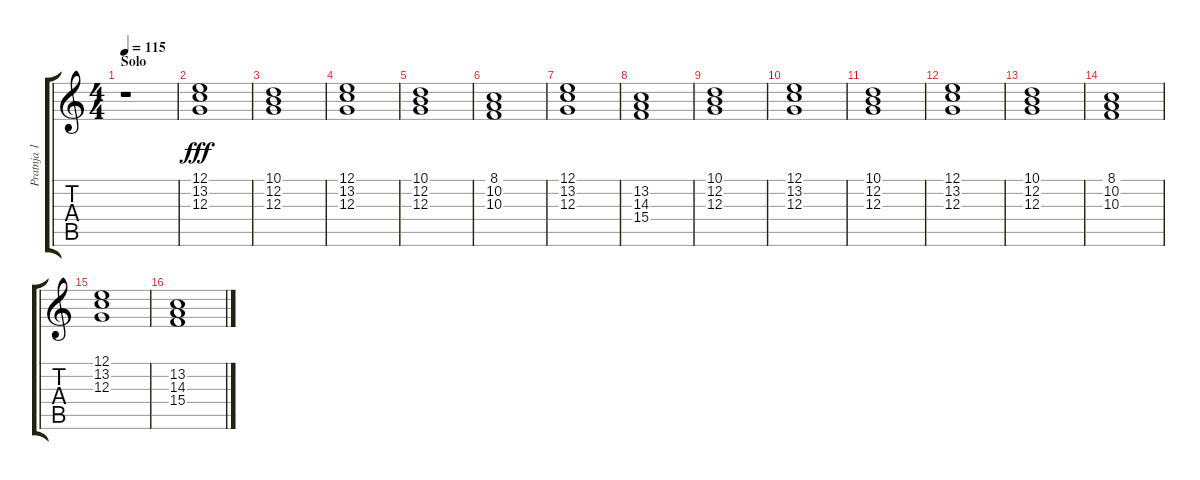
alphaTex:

\track ("Pratnja 1" "Pratnja 1") {instrument stringensemble1}
\staff {score tabs}
\tuning (E4 B3 G3 D3 A2 E2) {hide}
\ts (4 4)
\section ("" "Solo")
\tempo 115
\clef g2
\ks c
r.1{dy f} |
(12.1 13.2 12.3).1{dy fff} |
(10.1 12.2 12.3).1 |
(12.1 13.2 12.3).1 |
(10.1 12.2 12.3).1 |
(8.1 10.2 10.3).1 |
(12.1 13.2 12.3).1 |
(13.2 14.3 15.4).1 |
(10.1 12.2 12.3).1 |
(12.1 13.2 12.3).1 |
(10.1 12.2 12.3).1 |
(12.1 13.2 12.3).1 |
(10.1 12.2 12.3).1 |
(8.1 10.2 10.3).1 |
(12.1 13.2 12.3).1 |
(13.2 14.3 15.4).1
